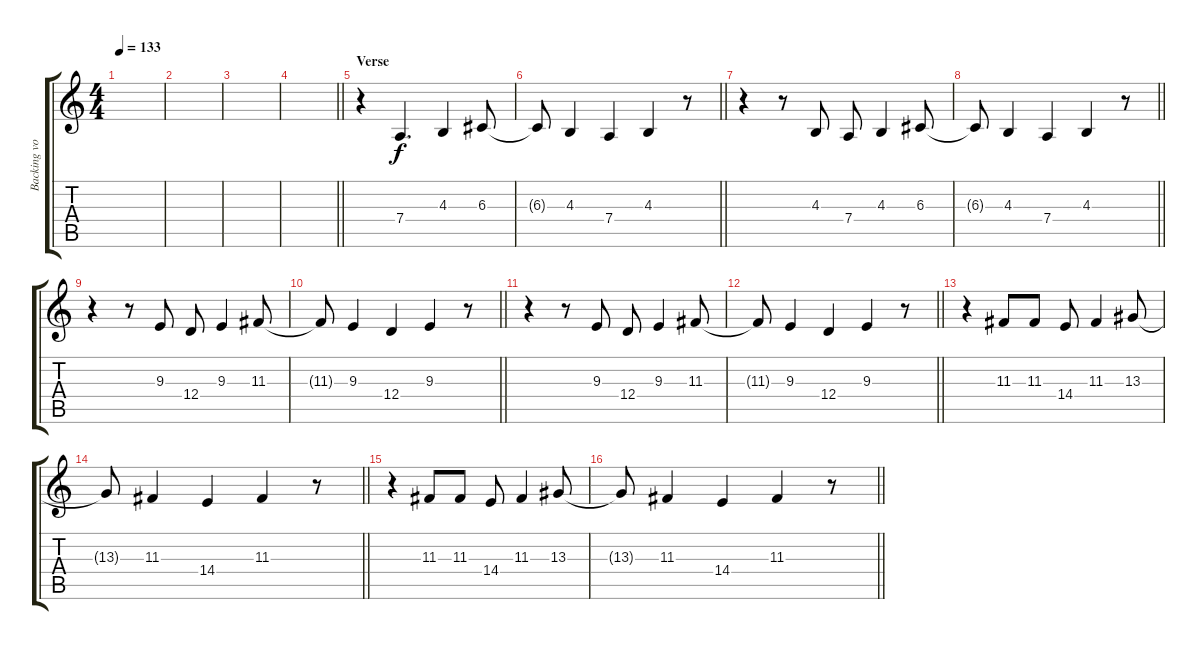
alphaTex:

\track ("Backing vocals" "Backing vo") {instrument lead2sawtooth}
\staff {score tabs}
\tuning (E4 B3 G3 D3 A2 E2) {hide}
\ts (4 4)
\tempo 133
\clef g2
\ks c
|
|
|
\barLineRight lightlight
|
\section ("" "Verse")
r.4 7.4.4{d dy f} 4.3.4 6.3.8 |
\barLineRight lightlight
6.3{t}.8 4.3.4 7.4.4 4.3.4 r.8 |
r.4 r.8 4.3.8 7.4.8 4.3.4 6.3.8 |
\barLineRight lightlight
6.3{t}.8 4.3.4 7.4.4 4.3.4 r.8 |
r.4 r.8 9.3.8 12.4.8 9.3.4 11.3.8 |
\barLineRight lightlight
11.3{t}.8 9.3.4 12.4.4 9.3.4 r.8 |
r.4 r.8 9.3.8 12.4.8 9.3.4 11.3.8 |
\barLineRight lightlight
11.3{t}.8 9.3.4 12.4.4 9.3.4 r.8 |
r.4 11.3.8 11.3.8 14.4.8 11.3.4 13.3.8 |
\barLineRight lightlight
13.3{t}.8 11.3.4 14.4.4 11.3.4 r.8 |
r.4 11.3.8 11.3.8 14.4.8 11.3.4 13.3.8 |
\barLineRight lightlight
13.3{t}.8 11.3.4 14.4.4 11.3.4 r.8
